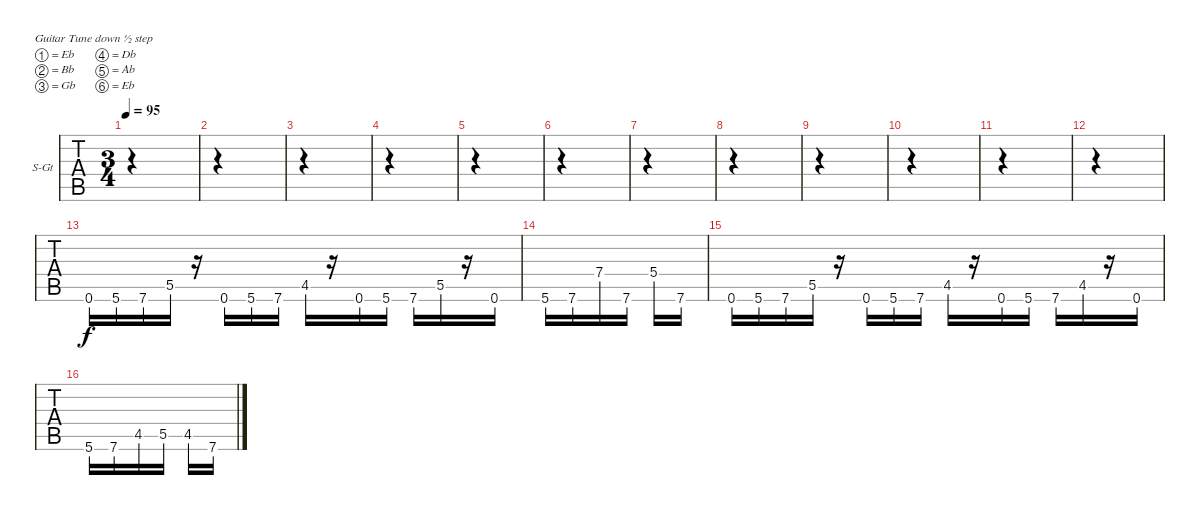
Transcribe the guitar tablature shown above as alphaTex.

\defaultSystemsLayout 4
\bracketExtendMode groupsimilarinstruments
\firstSystemTrackNameOrientation horizontal
\otherSystemsTrackNameOrientation horizontal
\track ("Steel Guitar" "S-Gt") {instrument acousticguitarsteel}
\staff {tabs}
\tuning (Eb4 Bb3 Gb3 Db3 Ab2 Eb2)
\ts (3 4)
\tempo 95
\clef g2
\ks c
|
|
|
|
|
|
|
|
|
|
|
|
0.6.16 5.6.16 7.6.16 5.5.16 r.16 0.6.16 5.6.16 7.6.16 4.5.16 r.16 0.6.16 5.6.16 7.6.16 5.5.16 r.16 0.6.16 |
5.6.16 7.6.16 7.4.16 7.6.16 5.4.16 7.6.16 |
0.6.16 5.6.16 7.6.16 5.5.16 r.16 0.6.16 5.6.16 7.6.16 4.5.16 r.16 0.6.16 5.6.16 7.6.16 4.5.16 r.16 0.6.16 |
5.6.16 7.6.16 4.5.16 5.5.16 4.5.16 7.6.16
